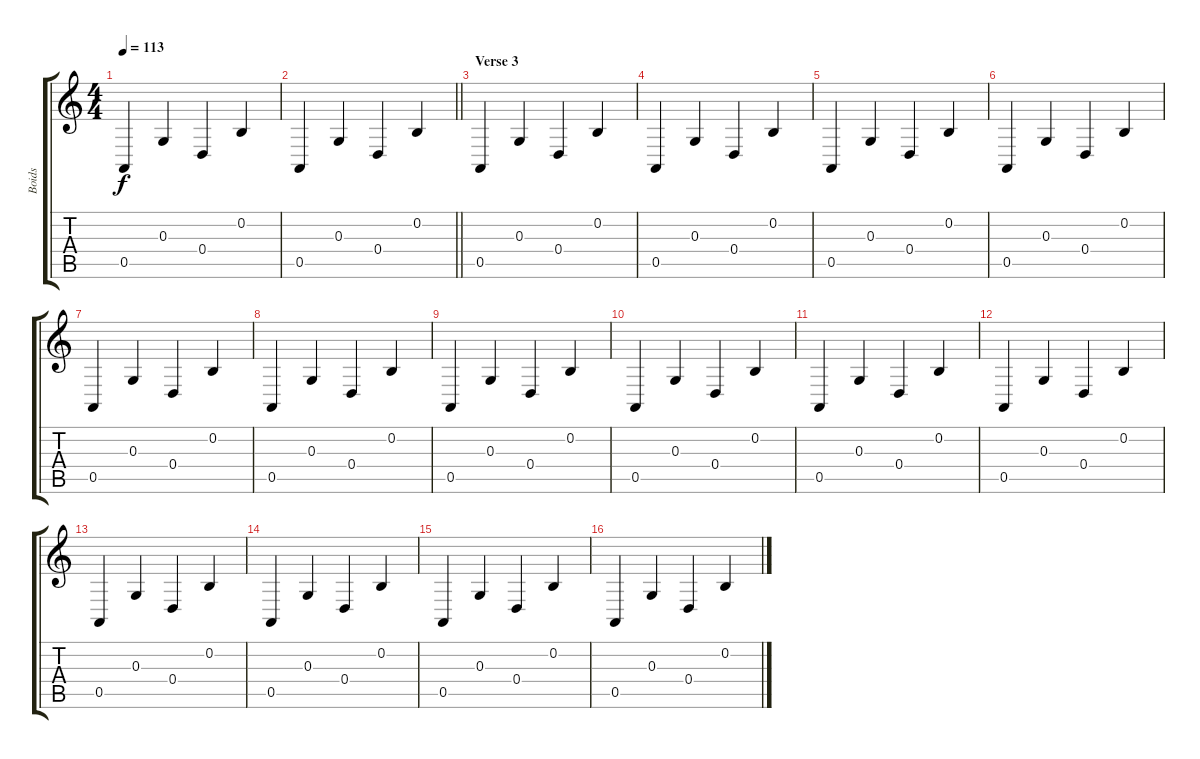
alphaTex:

\track ("Boids" "Boids") {instrument birdtweet}
\staff {score tabs}
\tuning (E4 B3 G3 D3 A2 E2) {hide}
\ts (4 4)
\tempo 113
\clef g2
\ks c
0.5.4{dy f} 0.3.4 0.4.4 0.2.4 |
\barLineRight lightlight
0.5.4 0.3.4 0.4.4 0.2.4 |
\section ("" "Verse 3")
0.5.4 0.3.4 0.4.4 0.2.4 |
0.5.4 0.3.4 0.4.4 0.2.4 |
0.5.4 0.3.4 0.4.4 0.2.4 |
0.5.4 0.3.4 0.4.4 0.2.4 |
0.5.4 0.3.4 0.4.4 0.2.4 |
0.5.4 0.3.4 0.4.4 0.2.4 |
0.5.4 0.3.4 0.4.4 0.2.4 |
0.5.4 0.3.4 0.4.4 0.2.4 |
0.5.4 0.3.4 0.4.4 0.2.4 |
0.5.4 0.3.4 0.4.4 0.2.4 |
0.5.4 0.3.4 0.4.4 0.2.4 |
0.5.4 0.3.4 0.4.4 0.2.4 |
0.5.4 0.3.4 0.4.4 0.2.4 |
0.5.4 0.3.4 0.4.4 0.2.4
